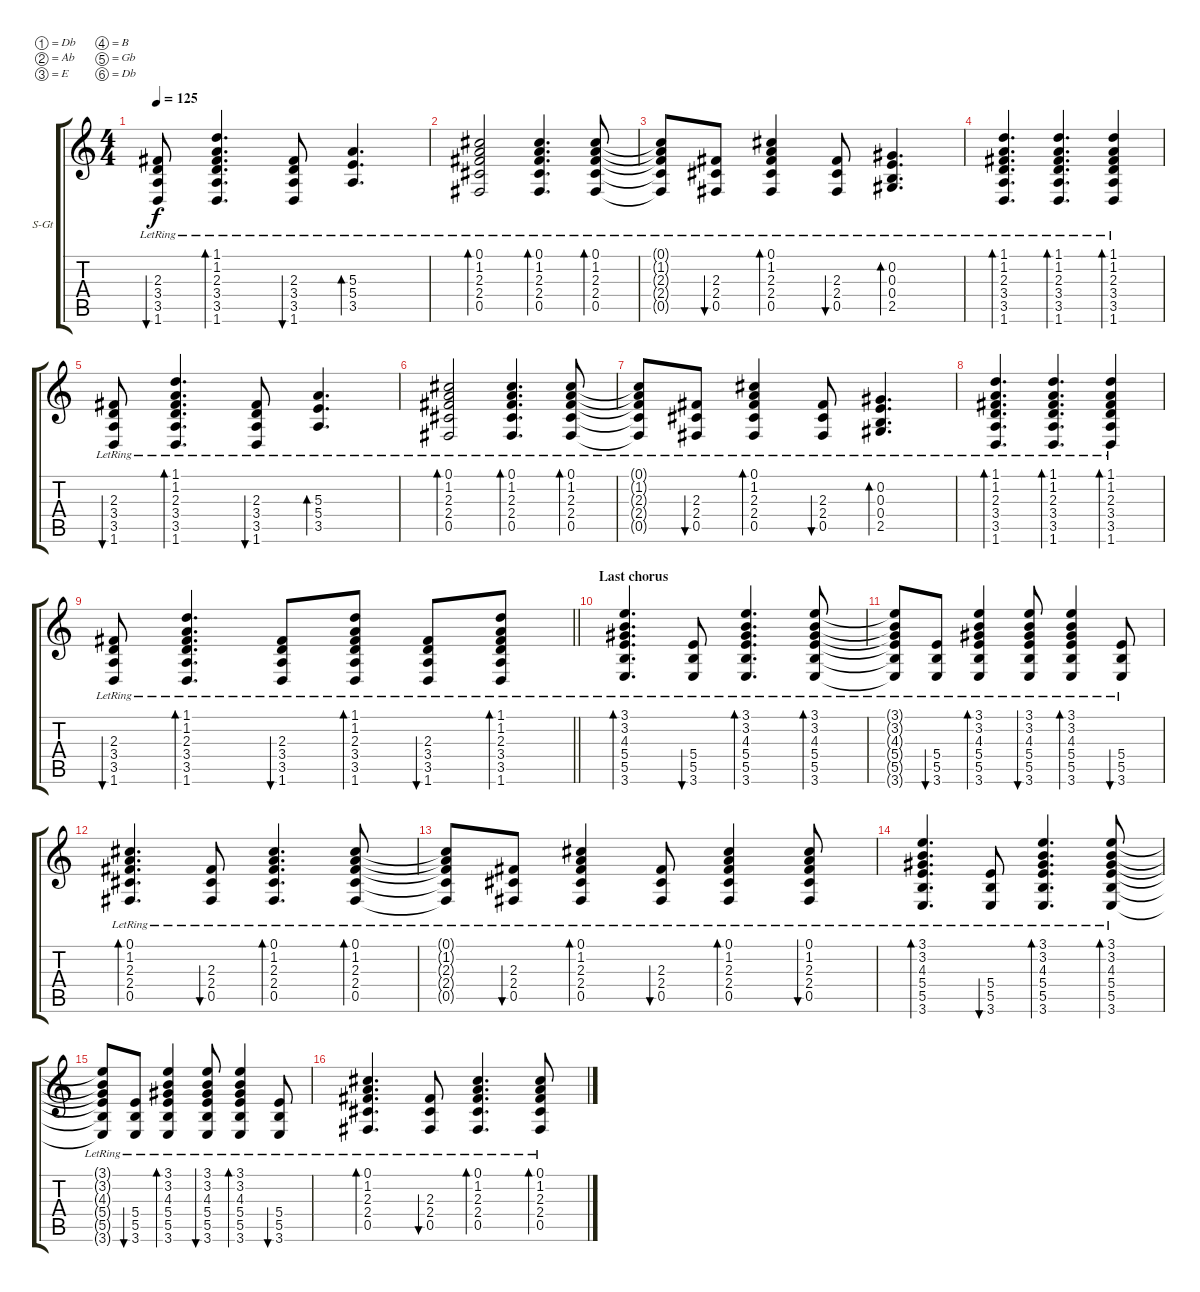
\bracketExtendMode groupsimilarinstruments
\firstSystemTrackNameOrientation horizontal
\otherSystemsTrackNameOrientation horizontal
\track ("Acoustic 01" "S-Gt") {instrument acousticguitarsteel}
\staff {score tabs}
\tuning (Db4 Ab3 E3 B2 Gb2 Db2)
\ts (4 4)
\tempo 125
\clef g2
\ks c
(2.3{lr} 3.4{lr} 3.5{lr} 1.6{lr}).8{bu 30 dy f} (1.1{lr} 1.2{lr} 2.3{lr} 3.4{lr} 3.5{lr} 1.6{lr}).4{d bd 30} (2.3{lr} 3.4{lr} 3.5{lr} 1.6{lr}).8{bu 30} (5.3{lr} 5.4{lr} 3.5{lr}).4{d bd 30} |
(0.1{lr} 1.2{lr} 2.3{lr} 2.4{lr} 0.5{lr}).2{bd 30} (0.1{lr} 1.2{lr} 2.3{lr} 2.4{lr} 0.5{lr}).4{d bd 30} (0.1{lr} 1.2{lr} 2.3{lr} 2.4{lr} 0.5{lr}).8{bd 30} |
(0.1{lr t} 1.2{lr t} 2.3{lr t} 2.4{lr t} 0.5{lr t}).8 (2.3{lr} 2.4{lr} 0.5{lr}).8{bu 30} (0.1{lr} 1.2{lr} 2.3{lr} 2.4{lr} 0.5{lr}).4{bd 30} (2.3{lr} 2.4{lr} 0.5{lr}).8{bu 30} (0.2{lr} 0.3{lr} 0.4{lr} 2.5{lr}).4{d bd 30} |
(1.1{lr} 1.2{lr} 2.3{lr} 3.4{lr} 3.5{lr} 1.6{lr}).4{d bd 30} (1.1{lr} 1.2{lr} 2.3{lr} 3.4{lr} 3.5{lr} 1.6{lr}).4{d bd 30} (1.1{lr} 1.2{lr} 2.3{lr} 3.4{lr} 3.5{lr} 1.6{lr}).4{bd 30} |
(2.3{lr} 3.4{lr} 3.5{lr} 1.6{lr}).8{bu 30} (1.1{lr} 1.2{lr} 2.3{lr} 3.4{lr} 3.5{lr} 1.6{lr}).4{d bd 30} (2.3{lr} 3.4{lr} 3.5{lr} 1.6{lr}).8{bu 30} (5.3{lr} 5.4{lr} 3.5{lr}).4{d bd 30} |
(0.1{lr} 1.2{lr} 2.3{lr} 2.4{lr} 0.5{lr}).2{bd 30} (0.1{lr} 1.2{lr} 2.3{lr} 2.4{lr} 0.5{lr}).4{d bd 30} (0.1{lr} 1.2{lr} 2.3{lr} 2.4{lr} 0.5{lr}).8{bd 30} |
(0.1{lr t} 1.2{lr t} 2.3{lr t} 2.4{lr t} 0.5{lr t}).8 (2.3{lr} 2.4{lr} 0.5{lr}).8{bu 30} (0.1{lr} 1.2{lr} 2.3{lr} 2.4{lr} 0.5{lr}).4{bd 30} (2.3{lr} 2.4{lr} 0.5{lr}).8{bu 30} (0.2{lr} 0.3{lr} 0.4{lr} 2.5{lr}).4{d bd 30} |
(1.1{lr} 1.2{lr} 2.3{lr} 3.4{lr} 3.5{lr} 1.6{lr}).4{d bd 30} (1.1{lr} 1.2{lr} 2.3{lr} 3.4{lr} 3.5{lr} 1.6{lr}).4{d bd 30} (1.1{lr} 1.2{lr} 2.3{lr} 3.4{lr} 3.5{lr} 1.6{lr}).4{bd 30} |
\barLineRight lightlight
(2.3{lr} 3.4{lr} 3.5{lr} 1.6{lr}).8{bu 30} (1.1{lr} 1.2{lr} 2.3{lr} 3.4{lr} 3.5{lr} 1.6{lr}).4{d bd 30} (2.3{lr} 3.4{lr} 3.5{lr} 1.6{lr}).8{bu 30} (1.1{lr} 1.2{lr} 2.3{lr} 3.4{lr} 3.5{lr} 1.6{lr}).8{bd 30} (2.3{lr} 3.4{lr} 3.5{lr} 1.6{lr}).8{bu 30} (1.1{lr} 1.2{lr} 2.3{lr} 3.4{lr} 3.5{lr} 1.6{lr}).8{bd 30} |
\section ("" "Last chorus")
(3.1{lr} 3.2{lr} 4.3{lr} 5.4{lr} 5.5{lr} 3.6{lr}).4{d bd 30} (5.4{lr} 5.5{lr} 3.6{lr}).8{bu 30} (3.1{lr} 3.2{lr} 4.3{lr} 5.4{lr} 5.5{lr} 3.6{lr}).4{d bd 30} (3.1{lr} 3.2{lr} 4.3{lr} 5.4{lr} 5.5{lr} 3.6{lr}).8{bd 30} |
(3.1{lr t} 3.2{lr t} 4.3{lr t} 5.4{lr t} 5.5{lr t} 3.6{lr t}).8 (5.4{lr} 5.5{lr} 3.6{lr}).8{bu 30} (3.1{lr} 3.2{lr} 4.3{lr} 5.4{lr} 5.5{lr} 3.6{lr}).4{bd 30} (3.1{lr} 3.2{lr} 4.3{lr} 5.4{lr} 5.5{lr} 3.6{lr}).8{bu 30} (3.1{lr} 3.2{lr} 4.3{lr} 5.4{lr} 5.5{lr} 3.6{lr}).4{bd 30} (5.4{lr} 5.5{lr} 3.6{lr}).8{bu 30} |
(0.1{lr} 1.2{lr} 2.3{lr} 2.4{lr} 0.5{lr}).4{d bd 30} (2.3{lr} 2.4{lr} 0.5{lr}).8{bu 30} (0.1{lr} 1.2{lr} 2.3{lr} 2.4{lr} 0.5{lr}).4{d bd 30} (0.1{lr} 1.2{lr} 2.3{lr} 2.4{lr} 0.5{lr}).8{bd 30} |
(0.1{lr t} 1.2{lr t} 2.3{lr t} 2.4{lr t} 0.5{lr t}).8 (2.3{lr} 2.4{lr} 0.5{lr}).8{bu 30} (0.1{lr} 1.2{lr} 2.3{lr} 2.4{lr} 0.5{lr}).4{bd 30} (2.3{lr} 2.4{lr} 0.5{lr}).8{bu 30} (0.1{lr} 1.2{lr} 2.3{lr} 2.4{lr} 0.5{lr}).4{bd 30} (0.1{lr} 1.2{lr} 2.3{lr} 2.4{lr} 0.5{lr}).8{bu 30} |
(3.1{lr} 3.2{lr} 4.3{lr} 5.4{lr} 5.5{lr} 3.6{lr}).4{d bd 30} (5.4{lr} 5.5{lr} 3.6{lr}).8{bu 30} (3.1{lr} 3.2{lr} 4.3{lr} 5.4{lr} 5.5{lr} 3.6{lr}).4{d bd 30} (3.1{lr} 3.2{lr} 4.3{lr} 5.4{lr} 5.5{lr} 3.6{lr}).8{bd 30} |
(3.1{lr t} 3.2{lr t} 4.3{lr t} 5.4{lr t} 5.5{lr t} 3.6{lr t}).8 (5.4{lr} 5.5{lr} 3.6{lr}).8{bu 30} (3.1{lr} 3.2{lr} 4.3{lr} 5.4{lr} 5.5{lr} 3.6{lr}).4{bd 30} (3.1{lr} 3.2{lr} 4.3{lr} 5.4{lr} 5.5{lr} 3.6{lr}).8{bu 30} (3.1{lr} 3.2{lr} 4.3{lr} 5.4{lr} 5.5{lr} 3.6{lr}).4{bd 30} (5.4{lr} 5.5{lr} 3.6{lr}).8{bu 30} |
(0.1{lr} 1.2{lr} 2.3{lr} 2.4{lr} 0.5{lr}).4{d bd 30} (2.3{lr} 2.4{lr} 0.5{lr}).8{bu 30} (0.1{lr} 1.2{lr} 2.3{lr} 2.4{lr} 0.5{lr}).4{d bd 30} (0.1{lr} 1.2{lr} 2.3{lr} 2.4{lr} 0.5{lr}).8{bd 30}
